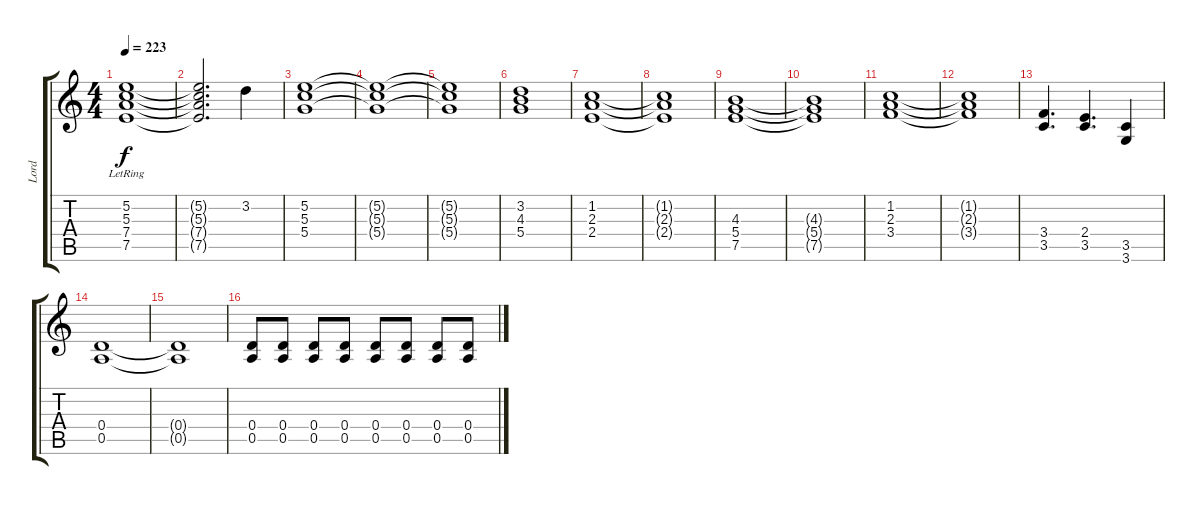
\track ("Lord" "Lord") {instrument rockorgan}
\staff {score tabs}
\tuning (E5 B4 G4 D4 A3 E3) {hide}
\ts (4 4)
\tempo 223
\clef g2
\ks c
(5.2 5.3{lr} 7.4{lr} 7.5).1{dy f} |
(5.2{t} 5.3{t} 7.4{t} 7.5{t}).2{d} 3.2.4 |
(5.2 5.3 5.4).1 |
(5.2{t} 5.3{t} 5.4{t}).1 |
(5.2{t} 5.3{t} 5.4{t}).1 |
(3.2 4.3 5.4).1 |
(1.2 2.3 2.4).1 |
(1.2{t} 2.3{t} 2.4{t}).1 |
(4.3 5.4 7.5).1 |
(4.3{t} 5.4{t} 7.5{t}).1 |
(1.2 2.3 3.4).1 |
(1.2{t} 2.3{t} 3.4{t}).1 |
(3.4 3.5).4{d} (2.4 3.5).4{d} (3.5 3.6).4 |
(0.4 0.5).1 |
(0.4{t} 0.5{t}).1 |
(0.4 0.5).8 (0.4 0.5).8 (0.4 0.5).8 (0.4 0.5).8 (0.4 0.5).8 (0.4 0.5).8 (0.4 0.5).8 (0.4 0.5).8
